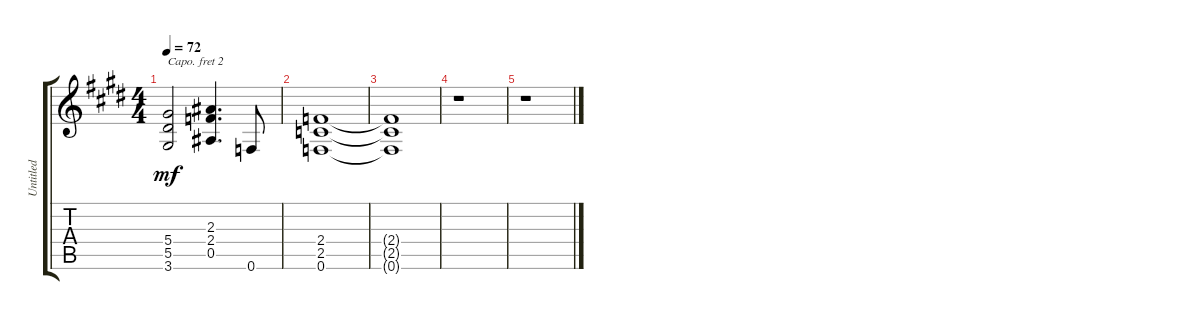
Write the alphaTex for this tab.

\track ("Untitled" "Untitled") {instrument distortionguitar}
\staff {score tabs}
\capo 2
\tuning (Eb4 Bb3 Gb3 Db3 Ab2 Eb2) {hide}
\ts (4 4)
\tempo 72
\clef g2
\ks c#minor
(5.4 5.5 3.6).2{dy mf} (2.3 2.4 0.5).4{d} 0.6.8 |
\ks e
(2.4 2.5 0.6).1 |
\ks c#minor
(2.4{t} 2.5{t} 0.6{t}).1 |
r.1 |
r.1
